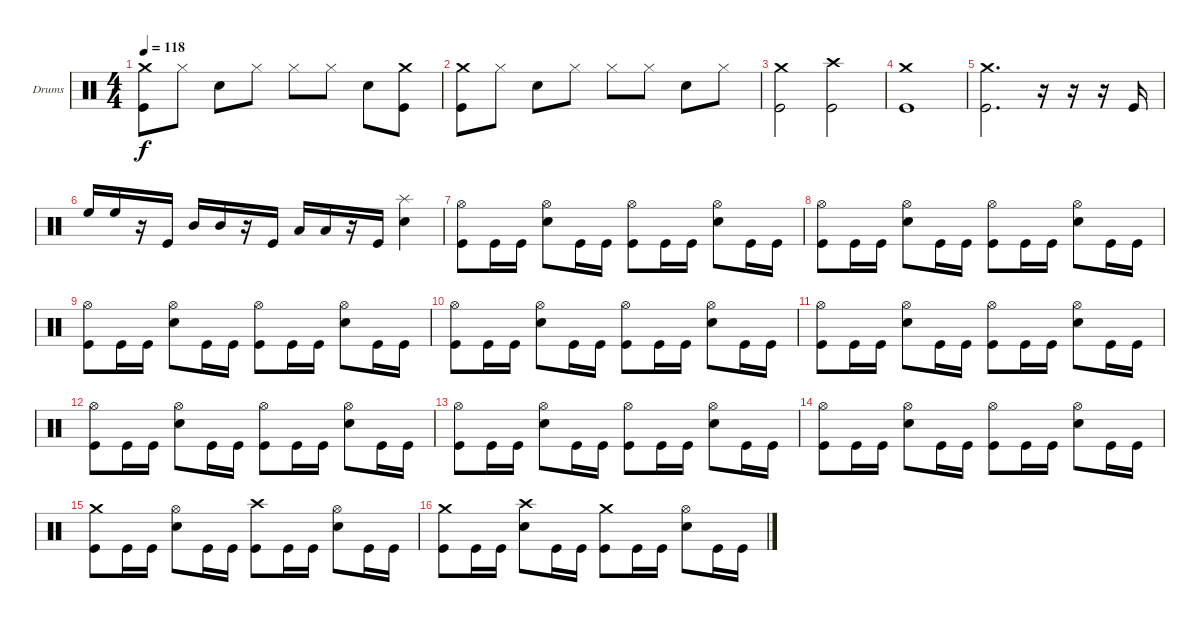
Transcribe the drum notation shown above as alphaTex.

\bracketExtendMode groupsimilarinstruments
\firstSystemTrackNameOrientation horizontal
\otherSystemsTrackNameOrientation horizontal
\track ("Drumkit" "Drums") {instrument percussion}
\staff {score}
\articulation defaults
\ts (4 4)
\tempo 118
\clef neutral
\ks c
("Crash medium (hit)" "Kick (hit)").8{dy f} "Hi-Hat (closed)".8 "Snare (hit) 2".8 "Hi-Hat (closed)".8 "Hi-Hat (closed)".8 "Hi-Hat (closed)".8 "Snare (hit) 2".8 ("Crash medium (hit)" "Kick (hit)").8 |
("Crash medium (hit)" "Kick (hit)").8 "Hi-Hat (closed)".8 "Snare (hit) 2".8 "Hi-Hat (closed)".8 "Hi-Hat (closed)".8 "Hi-Hat (closed)".8 "Snare (hit) 2".8 "Hi-Hat (closed)".8 |
("Crash medium (hit)" "Kick (hit)").2 ("Crash high (hit)" "Kick (hit)").2 |
("Crash medium (hit)" "Kick (hit)").1 |
("Crash medium (hit)" "Kick (hit)").2{d} r.16 r.16 r.16 "Kick (hit)".16 |
"High Floor Tom (hit)".16 "High Floor Tom (hit)".16 r.16 "Kick (hit)".16 "Mid Tom (hit)".16 "Mid Tom (hit)".16 r.16 "Kick (hit)".16 "Low Tom (hit)".16 "Low Tom (hit)".16 r.16 "Kick (hit)".16 ("Snare (hit) 2" "Splash (hit)").4 |
("Hi-Hat (open)" "Kick (hit)").8 "Kick (hit)".16 "Kick (hit)".16 ("Hi-Hat (open)" "Snare (hit) 2").8 "Kick (hit)".16 "Kick (hit)".16 ("Hi-Hat (open)" "Kick (hit)").8 "Kick (hit)".16 "Kick (hit)".16 ("Hi-Hat (open)" "Snare (hit) 2").8 "Kick (hit)".16 "Kick (hit)".16 |
("Hi-Hat (open)" "Kick (hit)").8 "Kick (hit)".16 "Kick (hit)".16 ("Hi-Hat (open)" "Snare (hit) 2").8 "Kick (hit)".16 "Kick (hit)".16 ("Hi-Hat (open)" "Kick (hit)").8 "Kick (hit)".16 "Kick (hit)".16 ("Hi-Hat (open)" "Snare (hit) 2").8 "Kick (hit)".16 "Kick (hit)".16 |
("Hi-Hat (open)" "Kick (hit)").8 "Kick (hit)".16 "Kick (hit)".16 ("Hi-Hat (open)" "Snare (hit) 2").8 "Kick (hit)".16 "Kick (hit)".16 ("Hi-Hat (open)" "Kick (hit)").8 "Kick (hit)".16 "Kick (hit)".16 ("Hi-Hat (open)" "Snare (hit) 2").8 "Kick (hit)".16 "Kick (hit)".16 |
("Hi-Hat (open)" "Kick (hit)").8 "Kick (hit)".16 "Kick (hit)".16 ("Hi-Hat (open)" "Snare (hit) 2").8 "Kick (hit)".16 "Kick (hit)".16 ("Hi-Hat (open)" "Kick (hit)").8 "Kick (hit)".16 "Kick (hit)".16 ("Hi-Hat (open)" "Snare (hit) 2").8 "Kick (hit)".16 "Kick (hit)".16 |
("Hi-Hat (open)" "Kick (hit)").8 "Kick (hit)".16 "Kick (hit)".16 ("Hi-Hat (open)" "Snare (hit) 2").8 "Kick (hit)".16 "Kick (hit)".16 ("Hi-Hat (open)" "Kick (hit)").8 "Kick (hit)".16 "Kick (hit)".16 ("Hi-Hat (open)" "Snare (hit) 2").8 "Kick (hit)".16 "Kick (hit)".16 |
("Hi-Hat (open)" "Kick (hit)").8 "Kick (hit)".16 "Kick (hit)".16 ("Hi-Hat (open)" "Snare (hit) 2").8 "Kick (hit)".16 "Kick (hit)".16 ("Hi-Hat (open)" "Kick (hit)").8 "Kick (hit)".16 "Kick (hit)".16 ("Hi-Hat (open)" "Snare (hit) 2").8 "Kick (hit)".16 "Kick (hit)".16 |
("Hi-Hat (open)" "Kick (hit)").8 "Kick (hit)".16 "Kick (hit)".16 ("Hi-Hat (open)" "Snare (hit) 2").8 "Kick (hit)".16 "Kick (hit)".16 ("Hi-Hat (open)" "Kick (hit)").8 "Kick (hit)".16 "Kick (hit)".16 ("Hi-Hat (open)" "Snare (hit) 2").8 "Kick (hit)".16 "Kick (hit)".16 |
("Hi-Hat (open)" "Kick (hit)").8 "Kick (hit)".16 "Kick (hit)".16 ("Hi-Hat (open)" "Snare (hit) 2").8 "Kick (hit)".16 "Kick (hit)".16 ("Hi-Hat (open)" "Kick (hit)").8 "Kick (hit)".16 "Kick (hit)".16 ("Hi-Hat (open)" "Snare (hit) 2").8 "Kick (hit)".16 "Kick (hit)".16 |
("Crash medium (hit)" "Kick (hit)").8 "Kick (hit)".16 "Kick (hit)".16 ("Hi-Hat (open)" "Snare (hit) 2").8 "Kick (hit)".16 "Kick (hit)".16 ("Crash high (hit)" "Kick (hit)").8 "Kick (hit)".16 "Kick (hit)".16 ("Hi-Hat (open)" "Snare (hit) 2").8 "Kick (hit)".16 "Kick (hit)".16 |
("Crash medium (hit)" "Kick (hit)").8 "Kick (hit)".16 "Kick (hit)".16 ("Crash high (hit)" "Snare (hit) 2").8 "Kick (hit)".16 "Kick (hit)".16 ("Crash medium (hit)" "Kick (hit)").8 "Kick (hit)".16 "Kick (hit)".16 ("Hi-Hat (open)" "Snare (hit) 2").8 "Kick (hit)".16 "Kick (hit)".16
